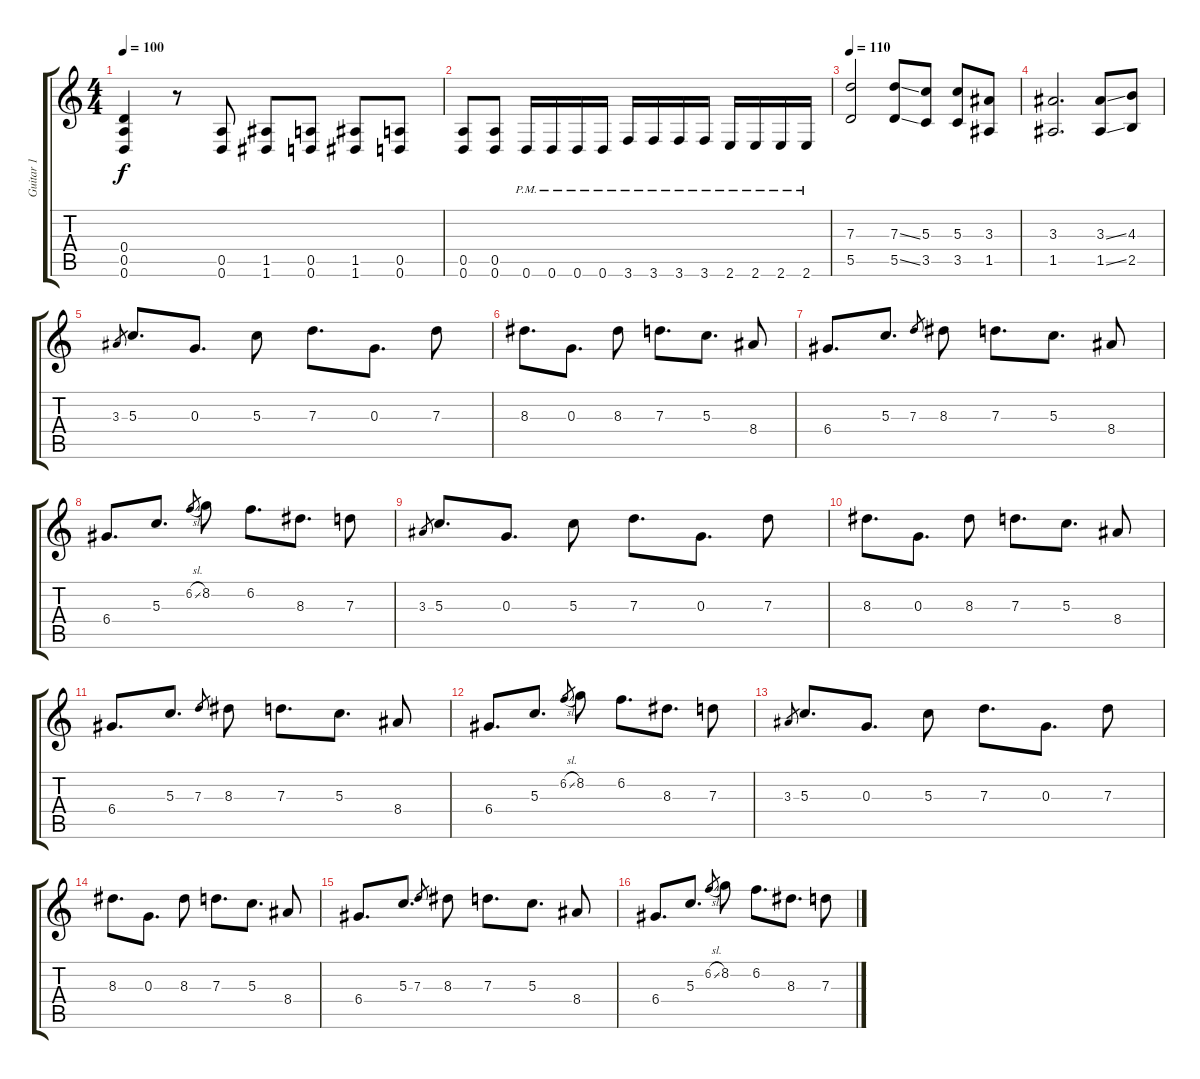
\track ("Guitar 1" "Guitar 1") {instrument distortionguitar}
\staff {score tabs}
\tuning (E4 B3 G3 D3 A2 D2) {hide}
\ts (4 4)
\tempo 100
\clef g2
\ks c
(0.4 0.5 0.6).4{dy f} r.8 (0.5 0.6).8 (1.5 1.6).8 (0.5 0.6).8 (1.5 1.6).8 (0.5 0.6).8 |
(0.5 0.6).8 (0.5 0.6).8 0.6{pm}.16 0.6{pm}.16 0.6{pm}.16 0.6{pm}.16 3.6{pm}.16 3.6{pm}.16 3.6{pm}.16 3.6{pm}.16 2.6{pm}.16 2.6{pm}.16 2.6{pm}.16 2.6{pm}.16 |
\tempo 110
(7.3 5.5).2 (7.3{ss} 5.5{ss}).8 (5.3 3.5).8 (5.3 3.5).8 (3.3 1.5).8 |
(3.3 1.5).2{d} (3.3{ss} 1.5{ss}).8 (4.3 2.5).8 |
3.3.8{gr} 5.3.8{d} 0.3.8{d} 5.3.8 7.3.8{d} 0.3.8{d} 7.3.8 |
8.3.8{d} 0.3.8{d} 8.3.8 7.3.8{d} 5.3.8{d} 8.4.8 |
6.4.8{d} 5.3.8{d} 7.3.8{gr} 8.3.8 7.3.8{d} 5.3.8{d} 8.4.8 |
6.4.8{d} 5.3.8{d} 6.2{sl}.8{gr} 8.2.8 6.2.8{d} 8.3.8{d} 7.3.8 |
3.3.8{gr} 5.3.8{d} 0.3.8{d} 5.3.8 7.3.8{d} 0.3.8{d} 7.3.8 |
8.3.8{d} 0.3.8{d} 8.3.8 7.3.8{d} 5.3.8{d} 8.4.8 |
6.4.8{d} 5.3.8{d} 7.3.8{gr} 8.3.8 7.3.8{d} 5.3.8{d} 8.4.8 |
6.4.8{d} 5.3.8{d} 6.2{sl}.8{gr} 8.2.8 6.2.8{d} 8.3.8{d} 7.3.8 |
3.3.8{gr} 5.3.8{d} 0.3.8{d} 5.3.8 7.3.8{d} 0.3.8{d} 7.3.8 |
8.3.8{d} 0.3.8{d} 8.3.8 7.3.8{d} 5.3.8{d} 8.4.8 |
6.4.8{d} 5.3.8{d} 7.3.8{gr} 8.3.8 7.3.8{d} 5.3.8{d} 8.4.8 |
6.4.8{d} 5.3.8{d} 6.2{sl}.8{gr} 8.2.8 6.2.8{d} 8.3.8{d} 7.3.8
